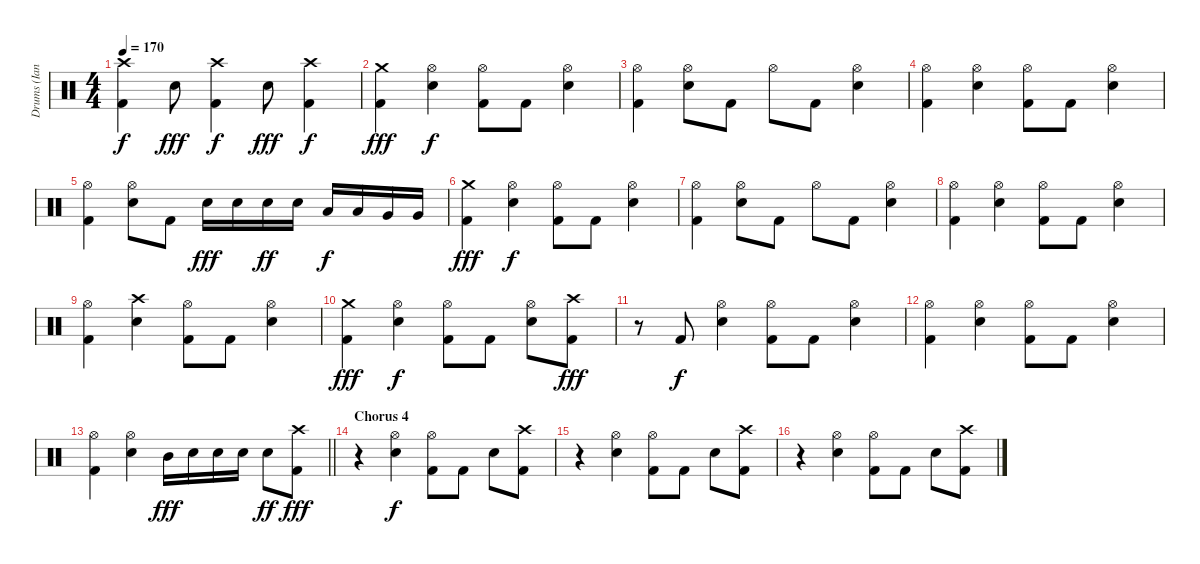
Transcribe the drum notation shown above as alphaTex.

\track ("Drums (Ian Paice)" "Drums (Ian") {instrument percussion}
\staff {score}
\articulation defaults
\ts (4 4)
\tempo 170
\clef neutral
\ks c
("Crash high (hit)" "Kick (hit) 2").4{dy f} "Electric Snare (hit)".8{dy fff} ("Crash high (hit)" "Kick (hit) 2").4{dy f} "Electric Snare (hit)".8{dy fff} ("Crash high (hit)" "Kick (hit) 2").4{dy f} |
("Crash medium (hit)" "Kick (hit) 2").4{dy fff} ("Hi-Hat (open)" "Electric Snare (hit)").4{dy f} ("Hi-Hat (open)" "Kick (hit) 2").8 "Kick (hit) 2".8 ("Hi-Hat (open)" "Electric Snare (hit)").4 |
("Hi-Hat (open)" "Kick (hit) 2").4 ("Hi-Hat (open)" "Electric Snare (hit)").8 "Kick (hit) 2".8 "Hi-Hat (open)".8 "Kick (hit) 2".8 ("Hi-Hat (open)" "Electric Snare (hit)").4 |
("Hi-Hat (open)" "Kick (hit) 2").4 ("Hi-Hat (open)" "Electric Snare (hit)").4 ("Hi-Hat (open)" "Kick (hit) 2").8 "Kick (hit) 2".8 ("Hi-Hat (open)" "Electric Snare (hit)").4 |
("Hi-Hat (open)" "Kick (hit) 2").4 ("Hi-Hat (open)" "Electric Snare (hit)").8 "Kick (hit) 2".8 "Electric Snare (hit)".16{dy fff} "Electric Snare (hit)".16 "Electric Snare (hit)".16{dy ff} "Electric Snare (hit)".16 "Low Tom (hit)".16{dy f} "Low Tom (hit)".16 "Very Low Tom (hit)".16 "Very Low Tom (hit)".16 |
("Crash medium (hit)" "Kick (hit) 2").4{dy fff} ("Hi-Hat (open)" "Electric Snare (hit)").4{dy f} ("Hi-Hat (open)" "Kick (hit) 2").8 "Kick (hit) 2".8 ("Hi-Hat (open)" "Electric Snare (hit)").4 |
("Hi-Hat (open)" "Kick (hit) 2").4 ("Hi-Hat (open)" "Electric Snare (hit)").8 "Kick (hit) 2".8 "Hi-Hat (open)".8 "Kick (hit) 2".8 ("Hi-Hat (open)" "Electric Snare (hit)").4 |
("Hi-Hat (open)" "Kick (hit) 2").4 ("Hi-Hat (open)" "Electric Snare (hit)").4 ("Hi-Hat (open)" "Kick (hit) 2").8 "Kick (hit) 2".8 ("Hi-Hat (open)" "Electric Snare (hit)").4 |
("Hi-Hat (open)" "Kick (hit) 2").4 ("Crash high (hit)" "Electric Snare (hit)").4 ("Hi-Hat (open)" "Kick (hit) 2").8 "Kick (hit) 2".8 ("Hi-Hat (open)" "Electric Snare (hit)").4 |
("Crash medium (hit)" "Kick (hit) 2").4{dy fff} ("Hi-Hat (open)" "Electric Snare (hit)").4{dy f} ("Hi-Hat (open)" "Kick (hit) 2").8 "Kick (hit) 2".8 ("Hi-Hat (open)" "Electric Snare (hit)").8 ("Crash high (hit)" "Kick (hit) 2").8{dy fff} |
r.8 "Kick (hit) 2".8{dy f} ("Hi-Hat (open)" "Electric Snare (hit)").4 ("Hi-Hat (open)" "Kick (hit) 2").8 "Kick (hit) 2".8 ("Hi-Hat (open)" "Electric Snare (hit)").4 |
("Hi-Hat (open)" "Kick (hit) 2").4 ("Hi-Hat (open)" "Electric Snare (hit)").4 ("Hi-Hat (open)" "Kick (hit) 2").8 "Kick (hit) 2".8 ("Hi-Hat (open)" "Electric Snare (hit)").4 |
\barLineRight lightlight
("Hi-Hat (open)" "Kick (hit) 2").4 ("Hi-Hat (open)" "Electric Snare (hit)").4 "Mid Tom (hit)".16{dy fff} "Electric Snare (hit)".16 "Electric Snare (hit)".16 "Electric Snare (hit)".16 "Electric Snare (hit)".8{dy ff} ("Crash high (hit)" "Kick (hit) 2").8{dy fff} |
\section ("" "Chorus 4")
r.4 ("Hi-Hat (open)" "Electric Snare (hit)").4{dy f} ("Hi-Hat (open)" "Kick (hit) 2").8 "Kick (hit) 2".8 "Electric Snare (hit)".8 ("Crash high (hit)" "Kick (hit) 2").8 |
r.4 ("Hi-Hat (open)" "Electric Snare (hit)").4 ("Hi-Hat (open)" "Kick (hit) 2").8 "Kick (hit) 2".8 "Electric Snare (hit)".8 ("Crash high (hit)" "Kick (hit) 2").8 |
r.4 ("Hi-Hat (open)" "Electric Snare (hit)").4 ("Hi-Hat (open)" "Kick (hit) 2").8 "Kick (hit) 2".8 "Electric Snare (hit)".8 ("Crash high (hit)" "Kick (hit) 2").8
